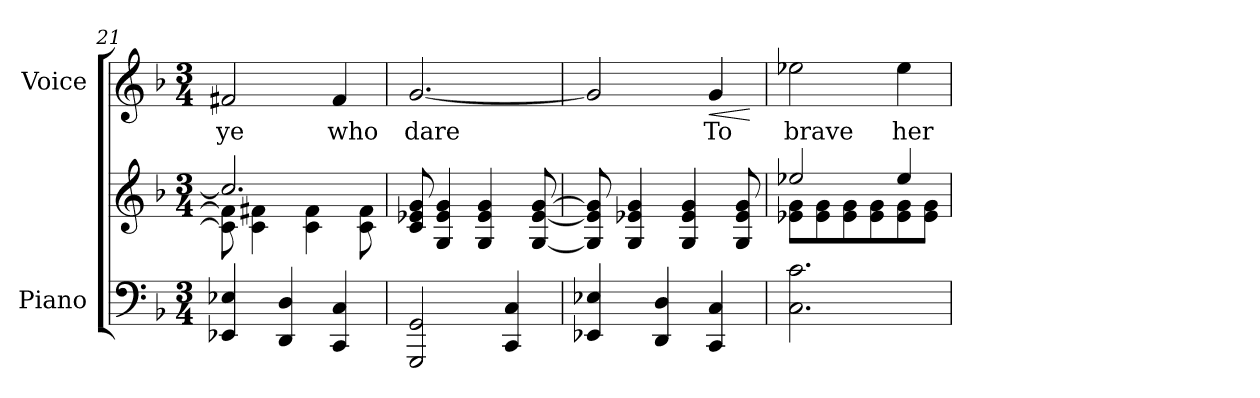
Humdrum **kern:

**kern	**kern	**kern	**text	**dynam
*part2	*part2	*part1	*part1	*part1
*staff3	*staff2	*staff1	*staff1	*staff1
*I"Piano	*	*I"Voice	*	*
*I'Pno	*	*	*	*
!!LO:LB:g=z
*clefF4	*clefG2	*clefG2	*	*
*k[b-]	*k[b-]	*k[b-]	*	*
*M3/4	*M3/4	*M3/4	*	*
=21	=21	=21	=21	=21
*	*^	*	*	*
!	!	!	!	!LO:LY:b	!
4EE-X/ 4E-X/	2.cc/]	8c\] 8f#\]	2f#X/	ye	.
.	.	4c\ 4f#X\	.	.	.
4DD/ 4D/	.	.	.	.	.
.	.	4c\ 4f#\	.	.	.
!	!	!	!	!LO:LY:b	!
4CC/ 4C/	.	.	4f#/	who	.
.	.	8c\ 8f#\	.	.	.
=22	=22	=22	=22	=22	=22
!	!LO:TX:b:i:t=cresc.	!	!	!	!
!	!	!	!	!LO:LY:b	!
*	*v	*v	*	*	*
2GGG/ 2GG/	8c/ 8e-X/ 8g/	[2.g/	dare	.
.	4G/ 4e-/ 4g/	.	.	.
.	4G/ 4e-/ 4g/	.	.	.
4CC/ 4C/	.	.	.	.
.	[8G/ [8e-/ [8g/	.	.	.
=23	=23	=23	=23	=23
4EE-X/ 4E-X/	8G/] 8e-/] 8g/]	2g/]	.	.
.	4G/ 4e-X/ 4g/	.	.	.
4DD/ 4D/	.	.	.	.
.	4G/ 4e-/ 4g/	.	.	.
!	!	!	!LO:LY:b	!LO:HP:b
4CC/ 4C/	.	4g/	To	<
.	8G/ 8e-/ 8g/	.	.	.
.	.	.	.	[
=24	=24	=24	=24	=24
*	*^	*	*	*
!	!	!	!	!LO:LY:b	!
2.C\ 2.c\	2ee-X/	8e-X\ 8g\L	2ee-X\	brave	.
.	.	8e-\ 8g\	.	.	.
.	.	8e-\ 8g\	.	.	.
.	.	8e-\ 8g\	.	.	.
!	!	!	!	!LO:LY:b	!
.	4ee-/	8e-\ 8g\	4ee-\	her	.
.	.	8e-\ 8g\J	.	.	.
*	*v	*v	*	*	*
=	=	=	=	=
*-	*-	*-	*-	*-
